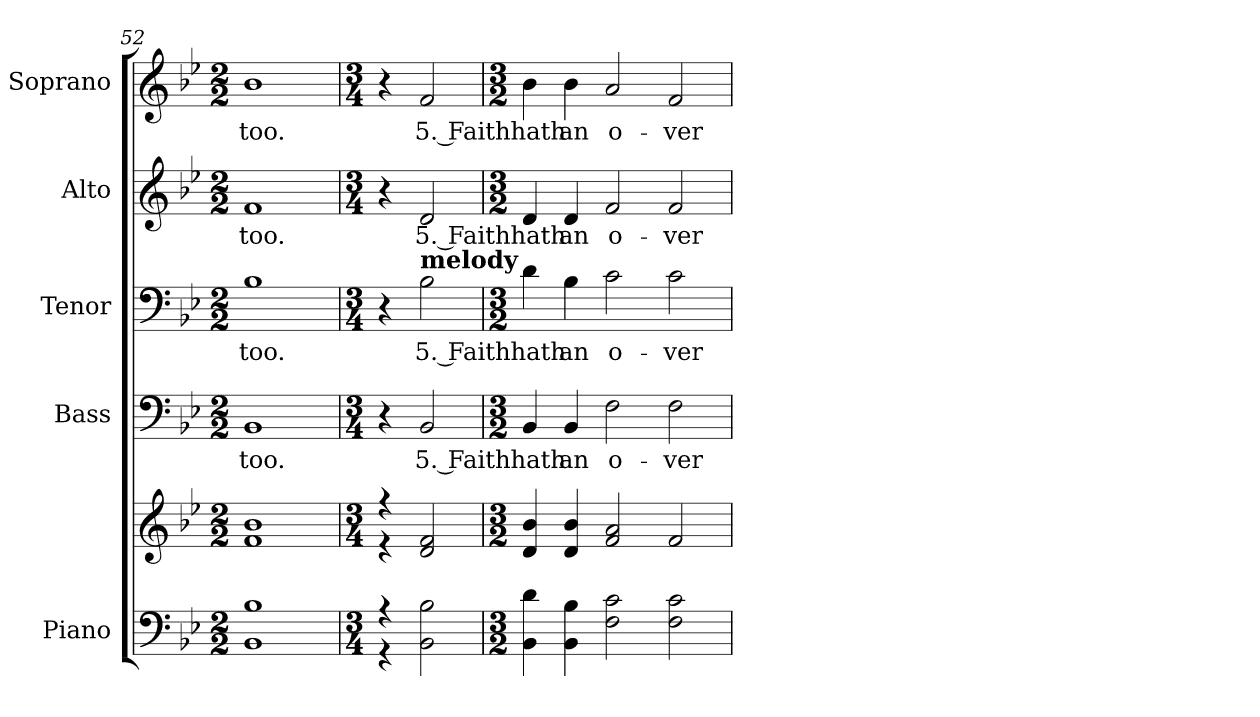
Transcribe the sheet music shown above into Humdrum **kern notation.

**kern	**kern	**kern	**text	**kern	**text	**kern	**text	**kern	**text
*part5	*part5	*part4	*part4	*part3	*part3	*part2	*part2	*part1	*part1
*staff6	*staff5	*staff4	*staff4	*staff3	*staff3	*staff2	*staff2	*staff1	*staff1
*I"Piano	*	*I"Bass	*	*I"Tenor	*	*I"Alto	*	*I"Soprano	*
*I'Pno.	*	*I'B.	*	*I'T.	*	*I'A.	*	*I'S.	*
*clefF4	*clefG2	*clefF4	*	*clefF4	*	*clefG2	*	*clefG2	*
*k[b-e-]	*k[b-e-]	*k[b-e-]	*	*k[b-e-]	*	*k[b-e-]	*	*k[b-e-]	*
*g:	*g:	*g:	*	*g:	*	*g:	*	*g:	*
*M2/2	*M2/2	*M2/2	*	*M2/2	*	*M2/2	*	*M2/2	*
=52	=52	=52	=52	=52	=52	=52	=52	=52	=52
*^	*^	*	*	*	*	*	*	*	*
!	!	!	!	!	!LO:LY:b:color=#000000	!	!	!	!	!	!
!	!	!	!	!	!	!	!LO:LY:b:color=#000000	!	!	!	!
!	!	!	!	!	!	!	!	!	!LO:LY:b:color=#000000	!	!
!	!	!	!	!	!	!	!	!	!	!	!LO:LY:b:color=#000000
1B-i	1BB-i	1b-i	1fi	1BB-i	too.	1B-i	too.	1fi	too.	1b-i	too.
=53	=53	=53	=53	=53	=53	=53	=53	=53	=53	=53	=53
*M3/4	*	*M3/4	*	*M3/4	*	*M3/4	*	*M3/4	*	*M3/4	*
4r	4r	4r	4r	4r	.	4r	.	4r	.	4r	.
!	!	!	!	!	!LO:LY:b:color=#000000	!	!	!	!	!	!
!	!	!	!	!	!	!	!LO:LY:b:color=#000000	!	!	!	!
!	!	!	!	!	!	!	!	!	!LO:LY:b:color=#000000	!	!
!	!	!	!	!	!	!LO:TX:a:B:t=melody	!	!	!	!	!
!	!	!	!	!	!	!	!	!	!	!	!LO:LY:b:color=#000000
2BB-i\ 2B-i	2ryy	2di/ 2fi	2ryy	2BB-i/	5. Faith	2B-i\	5. Faith	2di/	5. Faith	2fi/	5. Faith
*v	*v	*	*	*	*	*	*	*	*	*	*
*	*v	*v	*	*	*	*	*	*	*	*
!!LO:PB:g=z
=54	=54	=54	=54	=54	=54	=54	=54	=54	=54
*M3/2	*M3/2	*M3/2	*	*M3/2	*	*M3/2	*	*M3/2	*
*^	*^	*	*	*	*	*	*	*	*
!	!	!	!	!	!LO:LY:b:color=#000000	!	!	!	!	!	!
*v	*v	*	*	*	*	*	*	*	*	*	*
*	*v	*v	*	*	*	*	*	*	*	*
*^	*^	*	*	*	*	*	*	*	*
!	!	!	!	!	!	!	!LO:LY:b:color=#000000	!	!	!	!
*v	*v	*	*	*	*	*	*	*	*	*	*
*	*v	*v	*	*	*	*	*	*	*	*
*^	*^	*	*	*	*	*	*	*	*
!	!	!	!	!	!	!	!	!	!LO:LY:b:color=#000000	!	!
*v	*v	*	*	*	*	*	*	*	*	*	*
*	*v	*v	*	*	*	*	*	*	*	*
*^	*^	*	*	*	*	*	*	*	*
!	!	!	!	!	!	!	!	!	!	!	!LO:LY:b:color=#000000
*v	*v	*	*	*	*	*	*	*	*	*	*
*	*v	*v	*	*	*	*	*	*	*	*
4BB-i\ 4di	4di/ 4b-i	4BB-i/	hath	4di\	hath	4di/	hath	4b-i\	hath
!	!	!	!LO:LY:b:color=#000000	!	!	!	!	!	!
!	!	!	!	!	!LO:LY:b:color=#000000	!	!	!	!
!	!	!	!	!	!	!	!LO:LY:b:color=#000000	!	!
!	!	!	!	!	!	!	!	!	!LO:LY:b:color=#000000
4BB-i\ 4B-i	4di/ 4b-i	4BB-i/	an	4B-i\	an	4di/	an	4b-i\	an
!	!	!	!LO:LY:b:color=#000000	!	!	!	!	!	!
!	!	!	!	!	!LO:LY:b:color=#000000	!	!	!	!
!	!	!	!	!	!	!	!LO:LY:b:color=#000000	!	!
!	!	!	!	!	!	!	!	!	!LO:LY:b:color=#000000
2Fi\ 2ci	2fi/ 2ai	2Fi\	o-	2ci\	o-	2fi/	o-	2ai/	o-
!	!	!	!LO:LY:b:color=#000000	!	!	!	!	!	!
!	!	!	!	!	!LO:LY:b:color=#000000	!	!	!	!
!	!	!	!	!	!	!	!LO:LY:b:color=#000000	!	!
!	!	!	!	!	!	!	!	!	!LO:LY:b:color=#000000
2Fi\ 2ci	2fi/	2Fi\	-ver-	2ci\	-ver-	2fi/	-ver-	2fi/	-ver-
=	=	=	=	=	=	=	=	=	=
*-	*-	*-	*-	*-	*-	*-	*-	*-	*-
